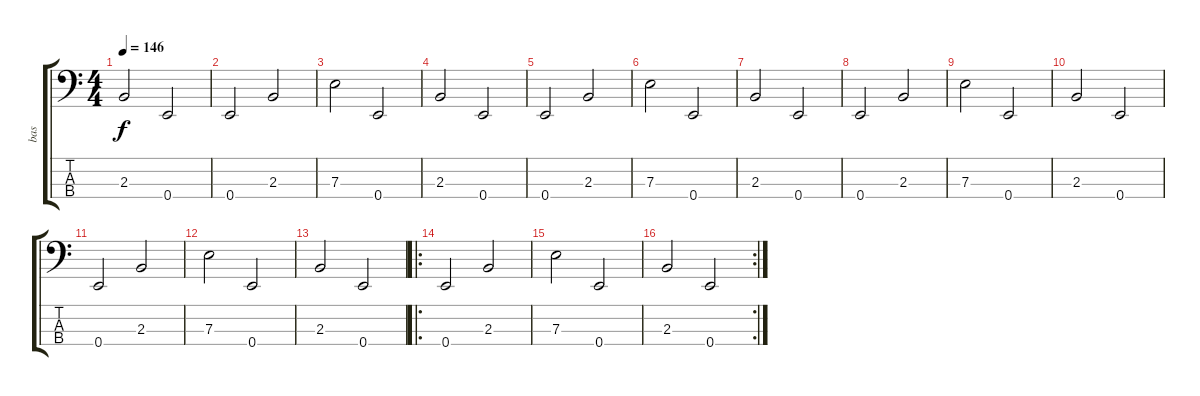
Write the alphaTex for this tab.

\track ("bas" "bas") {instrument fretlessbass}
\staff {score tabs}
\tuning (G2 D2 A1 E1) {hide}
\ts (4 4)
\tempo 146
\clef f4
\ks c
2.3.2{dy f} 0.4.2 |
0.4.2 2.3.2 |
7.3.2 0.4.2 |
2.3.2 0.4.2 |
0.4.2 2.3.2 |
7.3.2 0.4.2 |
2.3.2 0.4.2 |
0.4.2 2.3.2 |
7.3.2 0.4.2 |
2.3.2 0.4.2 |
0.4.2 2.3.2 |
7.3.2 0.4.2 |
2.3.2 0.4.2 |
\ro
0.4.2 2.3.2 |
7.3.2 0.4.2 |
\rc 2
2.3.2 0.4.2
